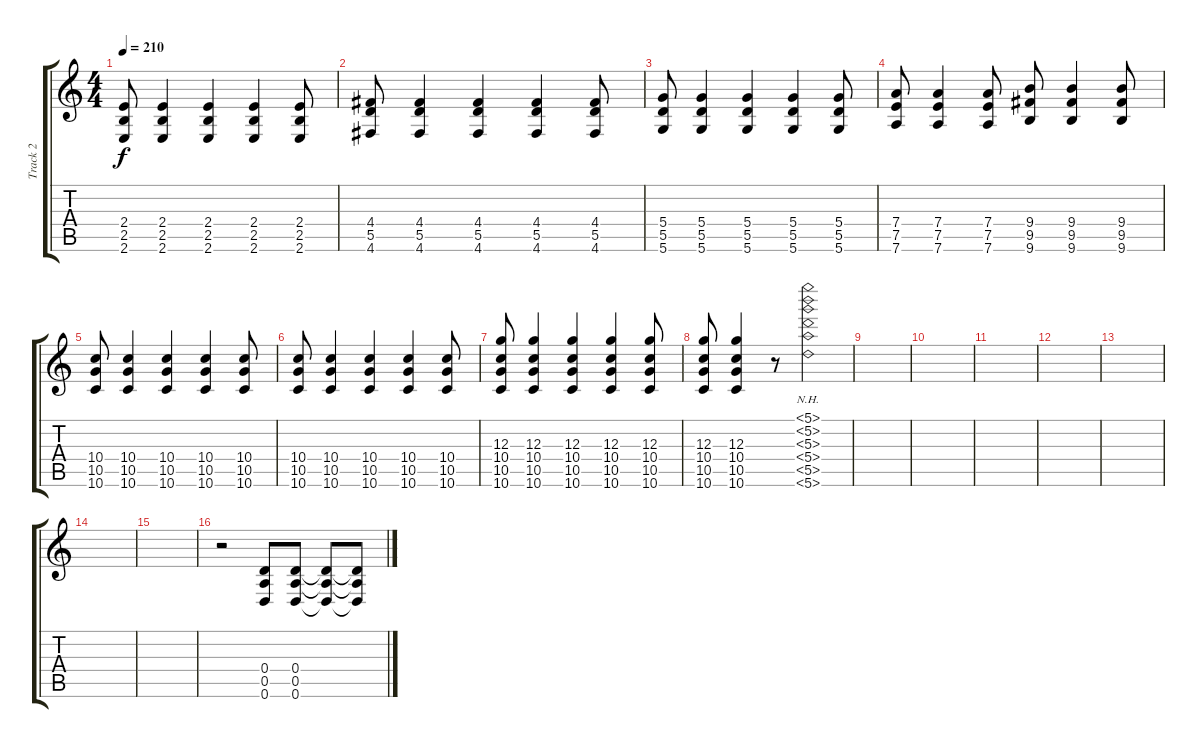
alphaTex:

\track ("Track 2" "Track 2") {instrument overdrivenguitar}
\staff {score tabs}
\tuning (E4 B3 G3 D3 A2 D2) {hide}
\ts (4 4)
\tempo 210
\clef g2
\ks c
(2.4 2.5 2.6).8{dy f} (2.4 2.5 2.6).4 (2.4 2.5 2.6).4 (2.4 2.5 2.6).4 (2.4 2.5 2.6).8 |
(4.4 5.5 4.6).8 (4.4 5.5 4.6).4 (4.4 5.5 4.6).4 (4.4 5.5 4.6).4 (4.4 5.5 4.6).8 |
(5.4 5.5 5.6).8 (5.4 5.5 5.6).4 (5.4 5.5 5.6).4 (5.4 5.5 5.6).4 (5.4 5.5 5.6).8 |
(7.4 7.5 7.6).8 (7.4 7.5 7.6).4 (7.4 7.5 7.6).8 (9.4 9.5 9.6).8 (9.4 9.5 9.6).4 (9.4 9.5 9.6).8 |
(10.4 10.5 10.6).8 (10.4 10.5 10.6).4 (10.4 10.5 10.6).4 (10.4 10.5 10.6).4 (10.4 10.5 10.6).8 |
(10.4 10.5 10.6).8 (10.4 10.5 10.6).4 (10.4 10.5 10.6).4 (10.4 10.5 10.6).4 (10.4 10.5 10.6).8 |
(12.3 10.4 10.5 10.6).8 (12.3 10.4 10.5 10.6).4 (12.3 10.4 10.5 10.6).4 (12.3 10.4 10.5 10.6).4 (12.3 10.4 10.5 10.6).8 |
(12.3 10.4 10.5 10.6).8 (12.3 10.4 10.5 10.6).4 r.8 (5.1{nh} 5.2{nh} 5.3{nh} 5.4{nh} 5.5{nh} 5.6{nh}).2 |
|
|
|
|
|
|
|
r.2 (0.4 0.5 0.6).8 (0.4 0.5 0.6).8 (0.4{t} 0.5{t} 0.6{t}).8 (0.4{t} 0.5{t} 0.6{t}).8
